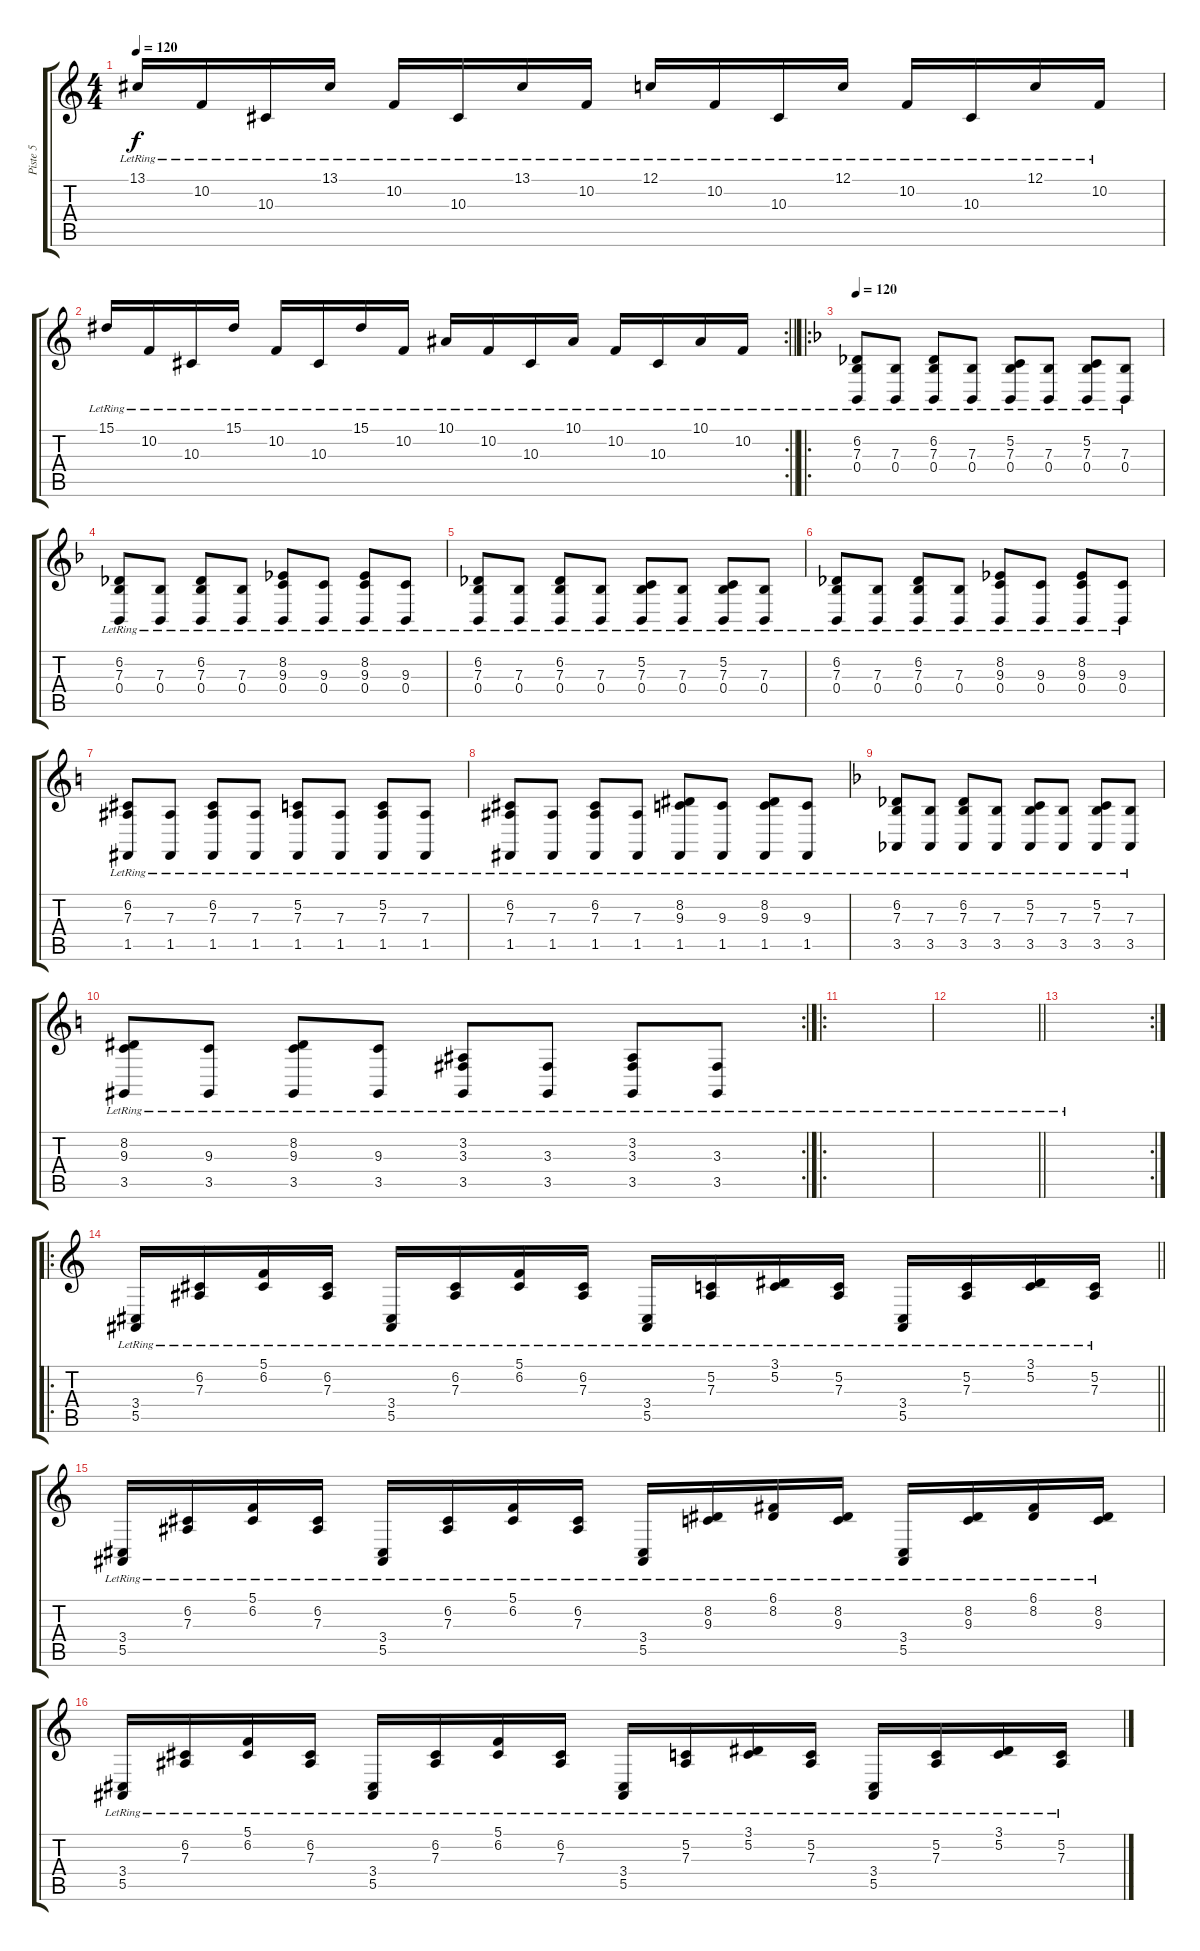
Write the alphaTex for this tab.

\track ("Piste 5" "Piste 5") {instrument acousticgrandpiano}
\staff {score tabs}
\tuning (C4 G3 Eb3 Bb2 F2 C2) {hide}
\ts (4 4)
\tempo 120
\clef g2
\ks c
13.1{lr}.16{dy f} 10.2{lr}.16 10.3{lr}.16 13.1{lr}.16 10.2{lr}.16 10.3{lr}.16 13.1{lr}.16 10.2{lr}.16 12.1{lr}.16 10.2{lr}.16 10.3{lr}.16 12.1{lr}.16 10.2{lr}.16 10.3{lr}.16 12.1{lr}.16 10.2{lr}.16 |
\rc 2
\barLineRight lightlight
15.1{lr}.16 10.2{lr}.16 10.3{lr}.16 15.1{lr}.16 10.2{lr}.16 10.3{lr}.16 15.1{lr}.16 10.2{lr}.16 10.1{lr}.16 10.2{lr}.16 10.3{lr}.16 10.1{lr}.16 10.2{lr}.16 10.3{lr}.16 10.1{lr}.16 10.2{lr}.16 |
\ro
\tempo 120
\ks f
(6.2{lr} 7.3{lr} 0.4{lr}).8 (7.3{lr} 0.4{lr}).8 (6.2{lr} 7.3{lr} 0.4{lr}).8 (7.3{lr} 0.4{lr}).8 (5.2{lr} 7.3{lr} 0.4{lr}).8 (7.3{lr} 0.4{lr}).8 (5.2{lr} 7.3{lr} 0.4{lr}).8 (7.3{lr} 0.4{lr}).8 |
(6.2{lr} 7.3{lr} 0.4{lr}).8 (7.3{lr} 0.4{lr}).8 (6.2{lr} 7.3{lr} 0.4{lr}).8 (7.3{lr} 0.4{lr}).8 (8.2{lr} 9.3{lr} 0.4{lr}).8 (9.3{lr} 0.4{lr}).8 (8.2{lr} 9.3{lr} 0.4{lr}).8 (9.3{lr} 0.4{lr}).8 |
(6.2{lr} 7.3{lr} 0.4{lr}).8 (7.3{lr} 0.4{lr}).8 (6.2{lr} 7.3{lr} 0.4{lr}).8 (7.3{lr} 0.4{lr}).8 (5.2{lr} 7.3{lr} 0.4{lr}).8 (7.3{lr} 0.4{lr}).8 (5.2{lr} 7.3{lr} 0.4{lr}).8 (7.3{lr} 0.4{lr}).8 |
(6.2{lr} 7.3{lr} 0.4{lr}).8 (7.3{lr} 0.4{lr}).8 (6.2{lr} 7.3{lr} 0.4{lr}).8 (7.3{lr} 0.4{lr}).8 (8.2{lr} 9.3{lr} 0.4{lr}).8 (9.3{lr} 0.4{lr}).8 (8.2{lr} 9.3{lr} 0.4{lr}).8 (9.3{lr} 0.4{lr}).8 |
\ks c
(6.2{lr} 7.3{lr} 1.5{lr}).8 (7.3{lr} 1.5{lr}).8 (6.2{lr} 7.3{lr} 1.5{lr}).8 (7.3{lr} 1.5{lr}).8 (5.2{lr} 7.3{lr} 1.5{lr}).8 (7.3{lr} 1.5{lr}).8 (5.2{lr} 7.3{lr} 1.5{lr}).8 (7.3{lr} 1.5{lr}).8 |
(6.2{lr} 7.3{lr} 1.5{lr}).8 (7.3{lr} 1.5{lr}).8 (6.2{lr} 7.3{lr} 1.5{lr}).8 (7.3{lr} 1.5{lr}).8 (8.2{lr} 9.3{lr} 1.5{lr}).8 (9.3{lr} 1.5{lr}).8 (8.2{lr} 9.3{lr} 1.5{lr}).8 (9.3{lr} 1.5{lr}).8 |
\ks f
(6.2{lr} 7.3{lr} 3.5{lr}).8 (7.3{lr} 3.5{lr}).8 (6.2{lr} 7.3{lr} 3.5{lr}).8 (7.3{lr} 3.5{lr}).8 (5.2{lr} 7.3{lr} 3.5{lr}).8 (7.3{lr} 3.5{lr}).8 (5.2{lr} 7.3{lr} 3.5{lr}).8 (7.3{lr} 3.5{lr}).8 |
\rc 2
\ks c
(8.2{lr} 9.3{lr} 3.5{lr}).8 (9.3{lr} 3.5{lr}).8 (8.2{lr} 9.3{lr} 3.5{lr}).8 (9.3{lr} 3.5{lr}).8 (3.2{lr} 3.3{lr} 3.5{lr}).8 (3.3{lr} 3.5{lr}).8 (3.2{lr} 3.3{lr} 3.5{lr}).8 (3.3{lr} 3.5{lr}).8 |
\ro
|
\barLineRight lightlight
|
\rc 2
|
\ro
\barLineRight lightlight
(3.4{lr} 5.5{lr}).16 (6.2{lr} 7.3{lr}).16 (5.1{lr} 6.2{lr}).16 (6.2{lr} 7.3{lr}).16 (3.4{lr} 5.5{lr}).16 (6.2{lr} 7.3{lr}).16 (5.1{lr} 6.2{lr}).16 (6.2{lr} 7.3{lr}).16 (3.4{lr} 5.5{lr}).16 (5.2{lr} 7.3{lr}).16 (3.1{lr} 5.2{lr}).16 (5.2{lr} 7.3{lr}).16 (3.4{lr} 5.5{lr}).16 (5.2{lr} 7.3{lr}).16 (3.1{lr} 5.2{lr}).16 (5.2{lr} 7.3{lr}).16 |
(3.4{lr} 5.5{lr}).16 (6.2{lr} 7.3{lr}).16 (5.1{lr} 6.2{lr}).16 (6.2{lr} 7.3{lr}).16 (3.4{lr} 5.5{lr}).16 (6.2{lr} 7.3{lr}).16 (5.1{lr} 6.2{lr}).16 (6.2{lr} 7.3{lr}).16 (3.4{lr} 5.5{lr}).16 (8.2{lr} 9.3{lr}).16 (6.1{lr} 8.2{lr}).16 (8.2{lr} 9.3{lr}).16 (3.4{lr} 5.5{lr}).16 (8.2{lr} 9.3{lr}).16 (6.1{lr} 8.2{lr}).16 (8.2{lr} 9.3{lr}).16 |
(3.4{lr} 5.5{lr}).16 (6.2{lr} 7.3{lr}).16 (5.1{lr} 6.2{lr}).16 (6.2{lr} 7.3{lr}).16 (3.4{lr} 5.5{lr}).16 (6.2{lr} 7.3{lr}).16 (5.1{lr} 6.2{lr}).16 (6.2{lr} 7.3{lr}).16 (3.4{lr} 5.5{lr}).16 (5.2{lr} 7.3{lr}).16 (3.1{lr} 5.2{lr}).16 (5.2{lr} 7.3{lr}).16 (3.4{lr} 5.5{lr}).16 (5.2{lr} 7.3{lr}).16 (3.1{lr} 5.2{lr}).16 (5.2{lr} 7.3{lr}).16
